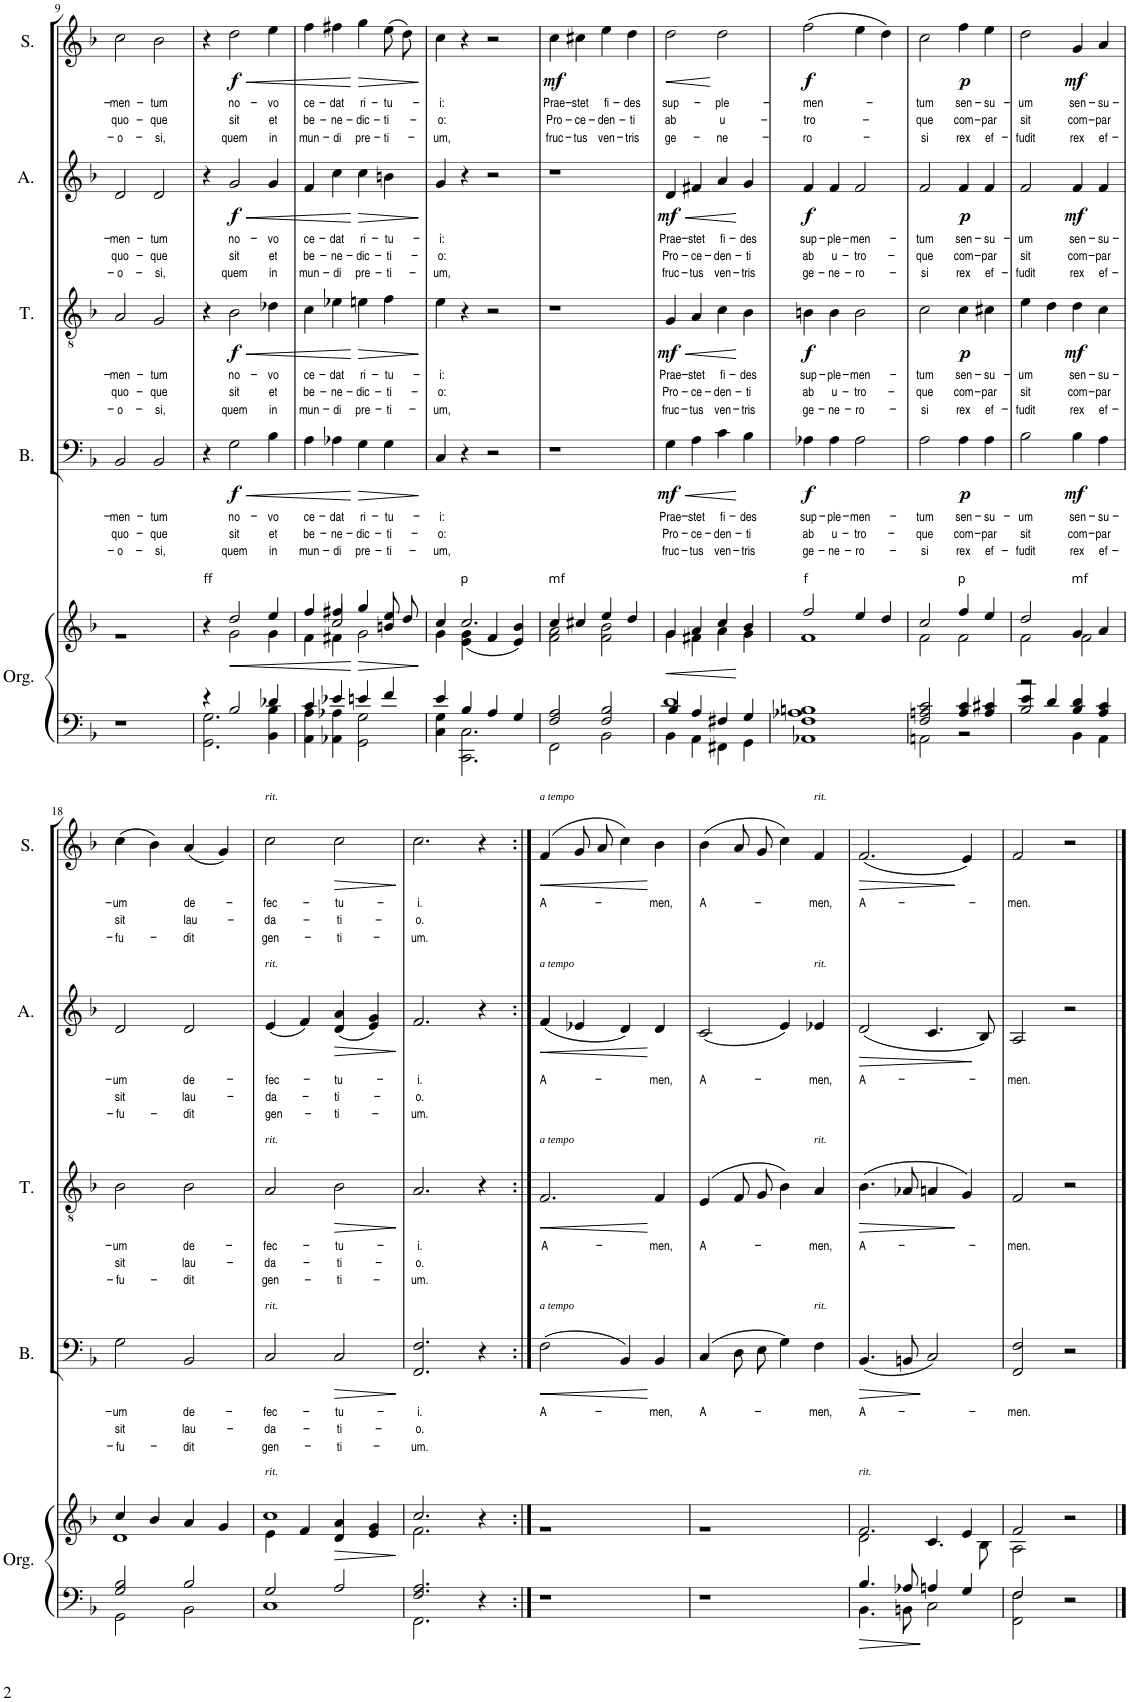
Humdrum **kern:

**kern	**kern	**dynam	**kern	**text	**text	**text	**dynam	**kern	**text	**text	**text	**dynam	**kern	**text	**text	**text	**dynam	**kern	**text	**text	**text	**dynam
*part5	*part5	*part5	*part4	*part4	*part4	*part4	*part4	*part3	*part3	*part3	*part3	*part3	*part2	*part2	*part2	*part2	*part2	*part1	*part1	*part1	*part1	*part1
*staff6	*staff5	*staff5/6	*staff4	*staff4	*staff4	*staff4	*staff4	*staff3	*staff3	*staff3	*staff3	*staff3	*staff2	*staff2	*staff2	*staff2	*staff2	*staff1	*staff1	*staff1	*staff1	*staff1
*I"Orgel	*	*	*I"Bass	*	*	*	*	*I"Tenor	*	*	*	*	*I"Alt	*	*	*	*	*I"Sopran	*	*	*	*
*I'Org.	*	*	*I'B.	*	*	*	*	*I'T.	*	*	*	*	*I'A.	*	*	*	*	*I'S.	*	*	*	*
!!LO:PB:g=z
*clefF4	*clefG2	*	*clefF4	*	*	*	*	*clefGv2	*	*	*	*	*clefG2	*	*	*	*	*clefG2	*	*	*	*
*	*	*	*	*	*	*	*	*Trd7c12	*	*	*	*	*	*	*	*	*	*	*	*	*	*
*k[b-]	*k[b-]	*	*k[b-]	*	*	*	*	*k[b-]	*	*	*	*	*k[b-]	*	*	*	*	*k[b-]	*	*	*	*
*F:	*F:	*	*F:	*	*	*	*	*F:	*	*	*	*	*F:	*	*	*	*	*F:	*	*	*	*
*M4/4	*M4/4	*	*M4/4	*	*	*	*	*M4/4	*	*	*	*	*M4/4	*	*	*	*	*M4/4	*	*	*	*
*met(c)	*met(c)	*	*met(c)	*	*	*	*	*met(c)	*	*	*	*	*met(c)	*	*	*	*	*met(c)	*	*	*	*
=9	=9	=9	=9	=9	=9	=9	=9	=9	=9	=9	=9	=9	=9	=9	=9	=9	=9	=9	=9	=9	=9	=9
*	*^	*	*	*	*	*	*	*	*	*	*	*	*	*	*	*	*	*	*	*	*	*
!	!	!	!	!	!LO:LY:b	!LO:LY:b	!LO:LY:b	!	!	!LO:LY:b	!LO:LY:b	!LO:LY:b	!	!	!LO:LY:b	!LO:LY:b	!LO:LY:b	!	!	!LO:LY:b	!LO:LY:b	!LO:LY:b	!
1r	1ryy	1r	.	2BB-/	-men-	quo-	-o-	.	2A/	-men-	quo-	-o-	.	2d/	-men-	quo-	-o-	.	2cc\	-men-	quo-	-o-	.
!	!	!	!	!	!LO:LY:b	!LO:LY:b	!LO:LY:b	!	!	!LO:LY:b	!LO:LY:b	!LO:LY:b	!	!	!LO:LY:b	!LO:LY:b	!LO:LY:b	!	!	!LO:LY:b	!LO:LY:b	!LO:LY:b	!
.	.	.	.	2BB-/	-tum	-que	-si,	.	2G/	-tum	-que	-si,	.	2d/	-tum	-que	-si,	.	2b-\	-tum	-que	-si,	.
=10	=10	=10	=10	=10	=10	=10	=10	=10	=10	=10	=10	=10	=10	=10	=10	=10	=10	=10	=10	=10	=10	=10	=10
*^	*	*	*	*	*	*	*	*	*	*	*	*	*	*	*	*	*	*	*	*	*	*	*
!	!	!LO:TX:a:t=ff	!	!	!	!	!	!	!	!	!	!	!	!	!	!	!	!	!	!	!	!	!	!
4r	2.GG\ 2.G\	4r	4ryy	.	4r	.	.	.	.	4r	.	.	.	.	4r	.	.	.	.	4r	.	.	.	.
!	!	!	!	!LO:HP:b	!	!LO:LY:b	!LO:LY:b	!LO:LY:b	!LO:HP:b	!	!LO:LY:b	!LO:LY:b	!LO:LY:b	!LO:HP:b	!	!LO:LY:b	!LO:LY:b	!LO:LY:b	!LO:HP:b	!	!LO:LY:b	!LO:LY:b	!LO:LY:b	!LO:HP:b
!	!	!	!	!	!	!	!	!	!LO:DY:n=1:b	!	!	!	!	!LO:DY:n=1:b	!	!	!	!	!LO:DY:n=1:b	!	!	!	!	!LO:DY:n=1:b
2B-/	.	2dd/	2g\	<	2G\	no-	sit	quem	< f	2B-\	no-	sit	quem	< f	2g/	no-	sit	quem	< f	2dd\	no-	sit	quem	< f
!	!	!	!	!	!	!LO:LY:b	!LO:LY:b	!LO:LY:b	!	!	!LO:LY:b	!LO:LY:b	!LO:LY:b	!	!	!LO:LY:b	!LO:LY:b	!LO:LY:b	!	!	!LO:LY:b	!LO:LY:b	!LO:LY:b	!
4d-X/	4BB-\ 4B-\	4ee/	4g\	.	4B-\	-vo	et	in	.	4d-X\	-vo	et	in	.	4g/	-vo	et	in	.	4ee\	-vo	et	in	.
=11	=11	=11	=11	=11	=11	=11	=11	=11	=11	=11	=11	=11	=11	=11	=11	=11	=11	=11	=11	=11	=11	=11	=11	=11
*	*	*	*^	*	*	*	*	*	*	*	*	*	*	*	*	*	*	*	*	*	*	*	*	*
!	!	!	!	!	!	!	!LO:LY:b	!LO:LY:b	!LO:LY:b	!	!	!LO:LY:b	!LO:LY:b	!LO:LY:b	!	!	!LO:LY:b	!LO:LY:b	!LO:LY:b	!	!	!LO:LY:b	!LO:LY:b	!LO:LY:b	!
4c/	4AA\ 4A\	4ff/	4f\	4ryy	.	4A\	ce-	be-	mun-	.	4c\	ce-	be-	mun-	.	4f/	ce-	be-	mun-	.	4ff\	ce-	be-	mun-	.
!	!	!	!	!	!	!	!LO:LY:b	!LO:LY:b	!LO:LY:b	!	!	!LO:LY:b	!LO:LY:b	!LO:LY:b	!	!	!LO:LY:b	!LO:LY:b	!LO:LY:b	!	!	!LO:LY:b	!LO:LY:b	!LO:LY:b	!
4e-X/	4AA-X\ 4A-X\	4ff#X/	4f#X\	2cc/	.	4A-X\	-dat	-ne-	-di	.	4e-X\	-dat	-ne-	-di	.	4cc\	-dat	-ne-	-di	.	4ff#X\	-dat	-ne-	-di	.
!	!	!	!	!	!LO:HP:b	!	!LO:LY:b	!LO:LY:b	!LO:LY:b	!LO:HP:n=1:b	!	!LO:LY:b	!LO:LY:b	!LO:LY:b	!LO:HP:n=1:b	!	!LO:LY:b	!LO:LY:b	!LO:LY:b	!LO:HP:n=1:b	!	!LO:LY:b	!LO:LY:b	!LO:LY:b	!LO:HP:n=1:b
4en/	2GG\ 2G\	4gg/	2g\	.	>	4G\	ri-	-dic-	pre-	[ >	4en\	ri-	-dic-	pre-	[ >	4cc\	ri-	-dic-	pre-	[ >	4gg\	ri-	-dic-	pre-	[ >
!	!	!	!	!	!	!	!LO:LY:b	!LO:LY:b	!LO:LY:b	!	!	!LO:LY:b	!LO:LY:b	!LO:LY:b	!	!	!LO:LY:b	!LO:LY:b	!LO:LY:b	!	!	!LO:LY:b	!LO:LY:b	!LO:LY:b	!
4f/	.	8ee/L	.	4bn/	.	4G\	-tu-	-ti-	-ti-	.	4f\	-tu-	-ti-	-ti-	.	4bn\	-tu-	-ti-	-ti-	.	(8ee\L	-tu-	-ti-	-ti-	.
.	.	8dd/J	.	.	.	.	.	.	.	.	.	.	.	.	.	.	.	.	.	.	8dd\J)	.	.	.	.
*v	*v	*	*	*	*	*	*	*	*	*	*	*	*	*	*	*	*	*	*	*	*	*	*	*	*
*	*v	*v	*v	*	*	*	*	*	*	*	*	*	*	*	*	*	*	*	*	*	*	*	*	*
.	.	[	.	.	.	.	]	.	.	.	.	]	.	.	.	.	]	.	.	.	.	]
=12	=12	=12	=12	=12	=12	=12	=12	=12	=12	=12	=12	=12	=12	=12	=12	=12	=12	=12	=12	=12	=12	=12
*^	*^	*	*	*	*	*	*	*	*	*	*	*	*	*	*	*	*	*	*	*	*	*
!	!	!	!	!	!	!LO:LY:b	!LO:LY:b	!LO:LY:b	!	!	!LO:LY:b	!LO:LY:b	!LO:LY:b	!	!	!LO:LY:b	!LO:LY:b	!LO:LY:b	!	!	!LO:LY:b	!LO:LY:b	!LO:LY:b	!
4e/	4C\ 4G\	4cc/	4g\	.	4C/	-i:	-o:	-um,	.	4e\	-i:	-o:	-um,	.	4g/	-i:	-o:	-um,	.	4cc\	-i:	-o:	-um,	.
!	!	!LO:TX:a:t=p	!	!	!	!	!	!	!	!	!	!	!	!	!	!	!	!	!	!	!	!	!	!
4B-/	2.CC\ 2.C\	2.cc/	(4e\ 4g\	.	4r	.	.	.	.	4r	.	.	.	.	4r	.	.	.	.	4r	.	.	.	.
4A/	.	.	4f/	.	2r	.	.	.	.	2r	.	.	.	.	2r	.	.	.	.	2r	.	.	.	.
4G/	.	.	4e/ 4b-/)	.	.	.	.	.	.	.	.	.	.	.	.	.	.	.	.	.	.	.	.	.
=13	=13	=13	=13	=13	=13	=13	=13	=13	=13	=13	=13	=13	=13	=13	=13	=13	=13	=13	=13	=13	=13	=13	=13	=13
!	!	!LO:TX:a:t=mf	!	!	!	!	!	!	!	!	!	!	!	!	!	!	!	!	!	!	!	!	!	!
!	!	!	!	!	!	!	!	!	!	!	!	!	!	!	!	!	!	!	!	!	!LO:LY:b	!LO:LY:b	!LO:LY:b	!LO:DY:b
2F/ 2A/	2FF\	4cc/	2f\ 2a\	.	1r	.	.	.	.	1r	.	.	.	.	1r	.	.	.	.	4cc\	Prae-	Pro-	fruc-	mf
!	!	!	!	!	!	!	!	!	!	!	!	!	!	!	!	!	!	!	!	!	!LO:LY:b	!LO:LY:b	!LO:LY:b	!
.	.	4cc#X/	.	.	.	.	.	.	.	.	.	.	.	.	.	.	.	.	.	4cc#X\	-stet	-ce-	-tus	.
!	!	!	!	!	!	!	!	!	!	!	!	!	!	!	!	!	!	!	!	!	!LO:LY:b	!LO:LY:b	!LO:LY:b	!
2F/ 2B-/	2BB-\	4ee/	2f\ 2b-\	.	.	.	.	.	.	.	.	.	.	.	.	.	.	.	.	4ee\	fi-	-den-	ven-	.
!	!	!	!	!	!	!	!	!	!	!	!	!	!	!	!	!	!	!	!	!	!LO:LY:b	!LO:LY:b	!LO:LY:b	!
.	.	4dd/	.	.	.	.	.	.	.	.	.	.	.	.	.	.	.	.	.	4dd\	-des	-ti	-tris	.
=14	=14	=14	=14	=14	=14	=14	=14	=14	=14	=14	=14	=14	=14	=14	=14	=14	=14	=14	=14	=14	=14	=14	=14	=14
*	*^	*	*	*	*	*	*	*	*	*	*	*	*	*	*	*	*	*	*	*	*	*	*	*
!	!	!	!	!	!LO:HP:b	!	!LO:LY:b	!LO:LY:b	!LO:LY:b	!LO:HP:b	!	!LO:LY:b	!LO:LY:b	!LO:LY:b	!LO:HP:b	!	!LO:LY:b	!LO:LY:b	!LO:LY:b	!LO:HP:b	!	!LO:LY:b	!LO:LY:b	!LO:LY:b	!LO:HP:b
!	!	!	!	!	!	!	!	!	!	!LO:DY:n=1:b	!	!	!	!	!LO:DY:n=1:b	!	!	!	!	!LO:DY:n=1:b	!	!	!	!	!
4B-/	4BB-\	1d	4g/	4g\	<	4G\	Prae-	Pro-	fruc-	< mf	4G/	Prae-	Pro-	fruc-	< mf	4d/	Prae-	Pro-	fruc-	< mf	2dd\	sup-	ab	ge-	<
!	!	!	!	!	!	!	!LO:LY:b	!LO:LY:b	!LO:LY:b	!	!	!LO:LY:b	!LO:LY:b	!LO:LY:b	!	!	!LO:LY:b	!LO:LY:b	!LO:LY:b	!	!	!	!	!	!
4A/	4AA\	.	4a/	4f#X\	.	4A\	-stet	-ce-	-tus	.	4A/	-stet	-ce-	-tus	.	4f#X/	-stet	-ce-	-tus	.	.	.	.	.	.
!	!	!	!	!	!	!	!LO:LY:b	!LO:LY:b	!LO:LY:b	!	!	!LO:LY:b	!LO:LY:b	!LO:LY:b	!	!	!LO:LY:b	!LO:LY:b	!LO:LY:b	!	!	!LO:LY:b	!LO:LY:b	!LO:LY:b	!
4F#X/	4FF#X\	.	4cc/	4a\	.	4c\	fi-	-den-	ven-	.	4c\	fi-	-den-	ven-	.	4a/	fi-	-den-	ven-	.	2dd\	-ple-	u-	-ne-	[
!	!	!	!	!	!	!	!LO:LY:b	!LO:LY:b	!LO:LY:b	!	!	!LO:LY:b	!LO:LY:b	!LO:LY:b	!	!	!LO:LY:b	!LO:LY:b	!LO:LY:b	!	!	!	!	!	!
4G/	4GG\	.	4b-/	4g\	]	4B-\	-des	-ti	-tris	[	4B-\	-des	-ti	-tris	[	4g/	-des	-ti	-tris	[	.	.	.	.	.
*	*v	*v	*	*	*	*	*	*	*	*	*	*	*	*	*	*	*	*	*	*	*	*	*	*	*
=15	=15	=15	=15	=15	=15	=15	=15	=15	=15	=15	=15	=15	=15	=15	=15	=15	=15	=15	=15	=15	=15	=15	=15	=15
!	!	!LO:TX:a:t=f	!	!	!	!	!	!	!	!	!	!	!	!	!	!	!	!	!	!	!	!	!	!
!	!	!	!	!	!	!LO:LY:b	!LO:LY:b	!LO:LY:b	!LO:DY:b	!	!LO:LY:b	!LO:LY:b	!LO:LY:b	!LO:DY:b	!	!LO:LY:b	!LO:LY:b	!LO:LY:b	!LO:DY:b	!	!LO:LY:b	!LO:LY:b	!LO:LY:b	!LO:DY:b
1ryy	1AA-X 1F 1A-X 1Bn	2ff/	1f	.	4A-X\	sup-	ab	ge-	f	4Bn\	sup-	ab	ge-	f	4f/	sup-	ab	ge-	f	(2ff\	-men-	-tro-	-ro-	f
!	!	!	!	!	!	!LO:LY:b	!LO:LY:b	!LO:LY:b	!	!	!LO:LY:b	!LO:LY:b	!LO:LY:b	!	!	!LO:LY:b	!LO:LY:b	!LO:LY:b	!	!	!	!	!	!
.	.	.	.	.	4A-\	-ple-	u-	-ne-	.	4B\	-ple-	u-	-ne-	.	4f/	-ple-	u-	-ne-	.	.	.	.	.	.
!	!	!	!	!	!	!LO:LY:b	!LO:LY:b	!LO:LY:b	!	!	!LO:LY:b	!LO:LY:b	!LO:LY:b	!	!	!LO:LY:b	!LO:LY:b	!LO:LY:b	!	!	!	!	!	!
.	.	4ee/	.	.	2A-\	-men-	-tro-	-ro-	.	2B\	-men-	-tro-	-ro-	.	2f/	-men-	-tro-	-ro-	.	4ee\	.	.	.	.
.	.	4dd/	.	.	.	.	.	.	.	.	.	.	.	.	.	.	.	.	.	4dd\)	.	.	.	.
=16	=16	=16	=16	=16	=16	=16	=16	=16	=16	=16	=16	=16	=16	=16	=16	=16	=16	=16	=16	=16	=16	=16	=16	=16
!	!	!	!	!	!	!LO:LY:b	!LO:LY:b	!LO:LY:b	!	!	!LO:LY:b	!LO:LY:b	!LO:LY:b	!	!	!LO:LY:b	!LO:LY:b	!LO:LY:b	!	!	!LO:LY:b	!LO:LY:b	!LO:LY:b	!
2F/ 2An/ 2c/	2AAn\	2cc/	2f\	.	2A\	-tum	-que	-si	.	2c\	-tum	-que	-si	.	2f/	-tum	-que	-si	.	2cc\	-tum	-que	-si	.
!	!	!LO:TX:a:t=p	!	!	!	!	!	!	!	!	!	!	!	!	!	!	!	!	!	!	!	!	!	!
!	!	!	!	!	!	!LO:LY:b	!LO:LY:b	!LO:LY:b	!LO:DY:b	!	!LO:LY:b	!LO:LY:b	!LO:LY:b	!LO:DY:b	!	!LO:LY:b	!LO:LY:b	!LO:LY:b	!LO:DY:b	!	!LO:LY:b	!LO:LY:b	!LO:LY:b	!LO:DY:b
4A/ 4c/	2r	4ff/	2f\	.	4A\	sen-	com-	rex	p	4c\	sen-	com-	rex	p	4f/	sen-	com-	rex	p	4ff\	sen-	com-	rex	p
!	!	!	!	!	!	!LO:LY:b	!LO:LY:b	!LO:LY:b	!	!	!LO:LY:b	!LO:LY:b	!LO:LY:b	!	!	!LO:LY:b	!LO:LY:b	!LO:LY:b	!	!	!LO:LY:b	!LO:LY:b	!LO:LY:b	!
4A/ 4c#X/	.	4ee/	.	.	4A\	-su-	-par	ef-	.	4c#X\	-su-	-par	ef-	.	4f/	-su-	-par	ef-	.	4ee\	-su-	-par	ef-	.
=17	=17	=17	=17	=17	=17	=17	=17	=17	=17	=17	=17	=17	=17	=17	=17	=17	=17	=17	=17	=17	=17	=17	=17	=17
*	*^	*	*	*	*	*	*	*	*	*	*	*	*	*	*	*	*	*	*	*	*	*	*	*
!	!	!	!	!	!	!	!LO:LY:b	!LO:LY:b	!LO:LY:b	!	!	!LO:LY:b	!LO:LY:b	!LO:LY:b	!	!	!LO:LY:b	!LO:LY:b	!LO:LY:b	!	!	!LO:LY:b	!LO:LY:b	!LO:LY:b	!
4e/	2r	2B-/	2dd/	2f\	.	2B-\	-um	sit	-fudit	.	4e\	-um	sit	-fudit	.	2f/	-um	sit	-fudit	.	2dd\	-um	sit	-fudit	.
4d/	.	.	.	.	.	.	.	.	.	.	4d\	.	.	.	.	.	.	.	.	.	.	.	.	.	.
!	!	!	!LO:TX:a:t=mf	!	!	!	!	!	!	!	!	!	!	!	!	!	!	!	!	!	!	!	!	!	!
!	!	!	!	!	!	!	!LO:LY:b	!LO:LY:b	!LO:LY:b	!LO:DY:b	!	!LO:LY:b	!LO:LY:b	!LO:LY:b	!LO:DY:b	!	!LO:LY:b	!LO:LY:b	!LO:LY:b	!LO:DY:b	!	!LO:LY:b	!LO:LY:b	!LO:LY:b	!LO:DY:b
4B-/ 4d/	4BB-\	2ryy	4g/	2f\	.	4B-\	sen-	com-	rex	mf	4d\	sen-	com-	rex	mf	4f/	sen-	com-	rex	mf	4g/	sen-	com-	rex	mf
!	!	!	!	!	!	!	!LO:LY:b	!LO:LY:b	!LO:LY:b	!	!	!LO:LY:b	!LO:LY:b	!LO:LY:b	!	!	!LO:LY:b	!LO:LY:b	!LO:LY:b	!	!	!LO:LY:b	!LO:LY:b	!LO:LY:b	!
4A/ 4c/	4AA\	.	4a/	.	.	4A\	-su-	-par	ef-	.	4c\	-su-	-par	ef-	.	4f/	-su-	-par	ef-	.	4a/	-su-	-par	ef-	.
*	*v	*v	*	*	*	*	*	*	*	*	*	*	*	*	*	*	*	*	*	*	*	*	*	*	*
!!LO:LB:g=z
=18	=18	=18	=18	=18	=18	=18	=18	=18	=18	=18	=18	=18	=18	=18	=18	=18	=18	=18	=18	=18	=18	=18	=18	=18
!	!	!	!	!	!	!LO:LY:b	!LO:LY:b	!LO:LY:b	!	!	!LO:LY:b	!LO:LY:b	!LO:LY:b	!	!	!LO:LY:b	!LO:LY:b	!LO:LY:b	!	!	!LO:LY:b	!LO:LY:b	!LO:LY:b	!
2G/ 2B-/	2GG\	4cc/	1d	.	2G\	-um	sit	-fu-	.	2B-\	-um	sit	-fu-	.	2d/	-um	sit	-fu-	.	(4cc\	-um	sit	-fu-	.
.	.	4b-/	.	.	.	.	.	.	.	.	.	.	.	.	.	.	.	.	.	4b-\)	.	.	.	.
!	!	!	!	!	!	!LO:LY:b	!LO:LY:b	!LO:LY:b	!	!	!LO:LY:b	!LO:LY:b	!LO:LY:b	!	!	!LO:LY:b	!LO:LY:b	!LO:LY:b	!	!	!LO:LY:b	!LO:LY:b	!LO:LY:b	!
2B-/	2BB-\	4a/	.	.	2BB-/	de-	lau-	-dit	.	2B-\	de-	lau-	-dit	.	2d/	de-	lau-	-dit	.	(4a/	de-	lau-	-dit	.
.	.	4g/	.	.	.	.	.	.	.	.	.	.	.	.	.	.	.	.	.	4g/)	.	.	.	.
=19	=19	=19	=19	=19	=19	=19	=19	=19	=19	=19	=19	=19	=19	=19	=19	=19	=19	=19	=19	=19	=19	=19	=19	=19
!	!	!	!	!	!	!	!	!	!	!	!	!	!	!	!	!	!	!	!	!LO:TX:a:i:t=rit.	!	!	!	!
!	!	!	!	!	!	!	!	!	!	!	!	!	!	!	!LO:TX:a:i:t=rit.	!	!	!	!	!	!	!	!	!
!	!	!	!	!	!	!	!	!	!	!LO:TX:a:i:t=rit.	!	!	!	!	!	!	!	!	!	!	!	!	!	!
!	!	!	!	!	!LO:TX:a:i:t=rit.	!	!	!	!	!	!	!	!	!	!	!	!	!	!	!	!	!	!	!
!	!	!LO:TX:a:i:t=rit.	!	!	!	!	!	!	!	!	!	!	!	!	!	!	!	!	!	!	!	!	!	!
!	!	!	!	!	!	!LO:LY:b	!LO:LY:b	!LO:LY:b	!	!	!LO:LY:b	!LO:LY:b	!LO:LY:b	!	!	!LO:LY:b	!LO:LY:b	!LO:LY:b	!	!	!LO:LY:b	!LO:LY:b	!LO:LY:b	!
2G/	1C	1cc	4e\	.	2C/	-fec-	-da-	gen-	.	2A/	-fec-	-da-	gen-	.	(4e/	-fec-	-da-	gen-	.	2cc\	-fec-	-da-	gen-	.
.	.	.	4f/	.	.	.	.	.	.	.	.	.	.	.	4f/)	.	.	.	.	.	.	.	.	.
!	!	!	!	!LO:HP:b	!	!LO:LY:b	!LO:LY:b	!LO:LY:b	!LO:HP:b	!	!LO:LY:b	!LO:LY:b	!LO:LY:b	!LO:HP:b	!	!LO:LY:b	!LO:LY:b	!LO:LY:b	!LO:HP:b	!	!LO:LY:b	!LO:LY:b	!LO:LY:b	!LO:HP:b
2A/	.	.	4d/ 4a/	>	2C/	-tu-	-ti-	-ti-	>	2B-\	-tu-	-ti-	-ti-	>	(4d/ 4a/	-tu-	-ti-	-ti-	>	2cc\	-tu-	-ti-	-ti-	>
.	.	.	4e/ 4g/	.	.	.	.	.	.	.	.	.	.	.	4e/ 4g/)	.	.	.	.	.	.	.	.	.
*v	*v	*	*	*	*	*	*	*	*	*	*	*	*	*	*	*	*	*	*	*	*	*	*	*
*	*v	*v	*	*	*	*	*	*	*	*	*	*	*	*	*	*	*	*	*	*	*	*	*
.	.	[	.	.	.	.	]	.	.	.	.	]	.	.	.	.	]	.	.	.	.	]
=20	=20	=20	=20	=20	=20	=20	=20	=20	=20	=20	=20	=20	=20	=20	=20	=20	=20	=20	=20	=20	=20	=20
*^	*^	*	*	*	*	*	*	*	*	*	*	*	*	*	*	*	*	*	*	*	*	*
!	!	!	!	!	!	!LO:LY:b	!LO:LY:b	!LO:LY:b	!	!	!LO:LY:b	!LO:LY:b	!LO:LY:b	!	!	!LO:LY:b	!LO:LY:b	!LO:LY:b	!	!	!LO:LY:b	!LO:LY:b	!LO:LY:b	!
2.F/ 2.A/	2.FF\	2.cc/	2.f\	.	2.FF/ 2.F/	-i.	-o.	-um.	.	2.A/	-i.	-o.	-um.	.	2.f/	-i.	-o.	-um.	.	2.cc\	-i.	-o.	-um.	.
4r	4ryy	4r	4ryy	.	4r	.	.	.	.	4r	.	.	.	.	4r	.	.	.	.	4r	.	.	.	.
=21:|!	=21:|!	=21:|!	=21:|!	=21:|!	=21:|!	=21:|!	=21:|!	=21:|!	=21:|!	=21:|!	=21:|!	=21:|!	=21:|!	=21:|!	=21:|!	=21:|!	=21:|!	=21:|!	=21:|!	=21:|!	=21:|!	=21:|!	=21:|!	=21:|!
!	!	!	!	!	!	!	!	!	!	!	!	!	!	!	!	!	!	!	!	!LO:TX:a:i:t=a tempo	!	!	!	!
!	!	!	!	!	!	!	!	!	!	!	!	!	!	!	!LO:TX:a:i:t=a tempo	!	!	!	!	!	!	!	!	!
!	!	!	!	!	!	!	!	!	!	!LO:TX:a:i:t=a tempo	!	!	!	!	!	!	!	!	!	!	!	!	!	!
!	!	!	!	!	!LO:TX:a:i:t=a tempo	!	!	!	!	!	!	!	!	!	!	!	!	!	!	!	!	!	!	!
!	!	!	!	!	!	!LO:LY:b	!	!	!LO:HP:b	!	!LO:LY:b	!	!	!LO:HP:b	!	!LO:LY:b	!	!	!LO:HP:b	!	!LO:LY:b	!	!	!LO:HP:b
*v	*v	*	*	*	*	*	*	*	*	*	*	*	*	*	*	*	*	*	*	*	*	*	*	*
1r	1ryy	1r	.	(2F\	A-	.	.	<	2.F/	A-	.	.	<	(4f/	A-	.	.	<	(4f/	A-	.	.	<
.	.	.	.	.	.	.	.	.	.	.	.	.	.	4e-X/	.	.	.	.	8g/L	.	.	.	.
.	.	.	.	.	.	.	.	.	.	.	.	.	.	.	.	.	.	.	8a/J	.	.	.	.
.	.	.	.	4BB-/)	.	.	.	.	.	.	.	.	.	4d/)	.	.	.	.	4cc\)	.	.	.	.
!	!	!	!	!	!LO:LY:b	!	!	!	!	!LO:LY:b	!	!	!	!	!LO:LY:b	!	!	!	!	!LO:LY:b	!	!	!
.	.	.	.	4BB-/	-men,	.	.	[	4F/	-men,	.	.	[	4d/	-men,	.	.	[	4b-\	-men,	.	.	[
=22	=22	=22	=22	=22	=22	=22	=22	=22	=22	=22	=22	=22	=22	=22	=22	=22	=22	=22	=22	=22	=22	=22	=22
!	!	!	!	!	!LO:LY:b	!	!	!	!	!LO:LY:b	!	!	!	!	!LO:LY:b	!	!	!	!	!LO:LY:b	!	!	!
1r	1ryy	1r	.	(4C/	A-	.	.	.	(4E/	A-	.	.	.	(2c/	A-	.	.	.	(4b-\	A-	.	.	.
.	.	.	.	8D\L	.	.	.	.	8F/L	.	.	.	.	.	.	.	.	.	8a/L	.	.	.	.
.	.	.	.	8E\J	.	.	.	.	8G/J	.	.	.	.	.	.	.	.	.	8g/J	.	.	.	.
.	.	.	.	4G\)	.	.	.	.	4B-\)	.	.	.	.	4e/)	.	.	.	.	4cc\)	.	.	.	.
!	!	!	!	!	!	!	!	!	!	!	!	!	!	!	!	!	!	!	!LO:TX:a:i:t=rit.	!	!	!	!
!	!	!	!	!	!	!	!	!	!	!	!	!	!	!LO:TX:a:i:t=rit.	!	!	!	!	!	!	!	!	!
!	!	!	!	!	!	!	!	!	!LO:TX:a:i:t=rit.	!	!	!	!	!	!	!	!	!	!	!	!	!	!
!	!	!	!	!LO:TX:a:i:t=rit.	!	!	!	!	!	!	!	!	!	!	!	!	!	!	!	!	!	!	!
!	!	!	!	!	!LO:LY:b	!	!	!	!	!LO:LY:b	!	!	!	!	!LO:LY:b	!	!	!	!	!LO:LY:b	!	!	!
.	.	.	.	4F\	-men,	.	.	.	4A/	-men,	.	.	.	4e-X/	-men,	.	.	.	4f/	-men,	.	.	.
=23	=23	=23	=23	=23	=23	=23	=23	=23	=23	=23	=23	=23	=23	=23	=23	=23	=23	=23	=23	=23	=23	=23	=23
*^	*	*	*	*	*	*	*	*	*	*	*	*	*	*	*	*	*	*	*	*	*	*	*
!	!	!LO:TX:a:i:t=rit.	!	!	!	!	!	!	!	!	!	!	!	!	!	!	!	!	!	!	!	!	!	!
!	!	!	!	!	!	!LO:LY:b	!	!	!LO:HP:b	!	!LO:LY:b	!	!	!LO:HP:b	!	!LO:LY:b	!	!	!LO:HP:b	!	!LO:LY:b	!	!	!LO:HP:b
4.B-/	4.BB-\	2.f/	2d\	.	(4.BB-/	A-	.	.	>	(4.B-\	A-	.	.	>	(2d/	A-	.	.	>	(2.f/	A-	.	.	>
8A-X/	8BBn\	.	.	.	8BBn/	.	.	.	.	8A-X/	.	.	.	.	.	.	.	.	.	.	.	.	.	.
4An/	2C\	.	4.c/	]	2C/)	.	.	.	]	4An/	.	.	.	.	4.c/	.	.	.	.	.	.	.	.	.
4G/	.	4e/	.	.	.	.	.	.	.	4G/)	.	.	.	]	.	.	.	.	.	4e/)	.	.	.	]
.	.	.	8B-\	.	.	.	.	.	.	.	.	.	.	.	8B-/)	.	.	.	]	.	.	.	.	.
=24	=24	=24	=24	=24	=24	=24	=24	=24	=24	=24	=24	=24	=24	=24	=24	=24	=24	=24	=24	=24	=24	=24	=24	=24
!	!	!	!	!	!	!LO:LY:b	!	!	!	!	!LO:LY:b	!	!	!	!	!LO:LY:b	!	!	!	!	!LO:LY:b	!	!	!
2F/	2FF\ 2F\	2f/	2A\	.	2FF/ 2F/	-men.	.	.	.	2F/	-men.	.	.	.	2A/	-men.	.	.	.	2f/	-men.	.	.	.
2r	2ryy	2r	2ryy	.	2r	.	.	.	.	2r	.	.	.	.	2r	.	.	.	.	2r	.	.	.	.
*v	*v	*	*	*	*	*	*	*	*	*	*	*	*	*	*	*	*	*	*	*	*	*	*	*
*	*v	*v	*	*	*	*	*	*	*	*	*	*	*	*	*	*	*	*	*	*	*	*	*
==	==	==	==	==	==	==	==	==	==	==	==	==	==	==	==	==	==	==	==	==	==	==
*-	*-	*-	*-	*-	*-	*-	*-	*-	*-	*-	*-	*-	*-	*-	*-	*-	*-	*-	*-	*-	*-	*-
